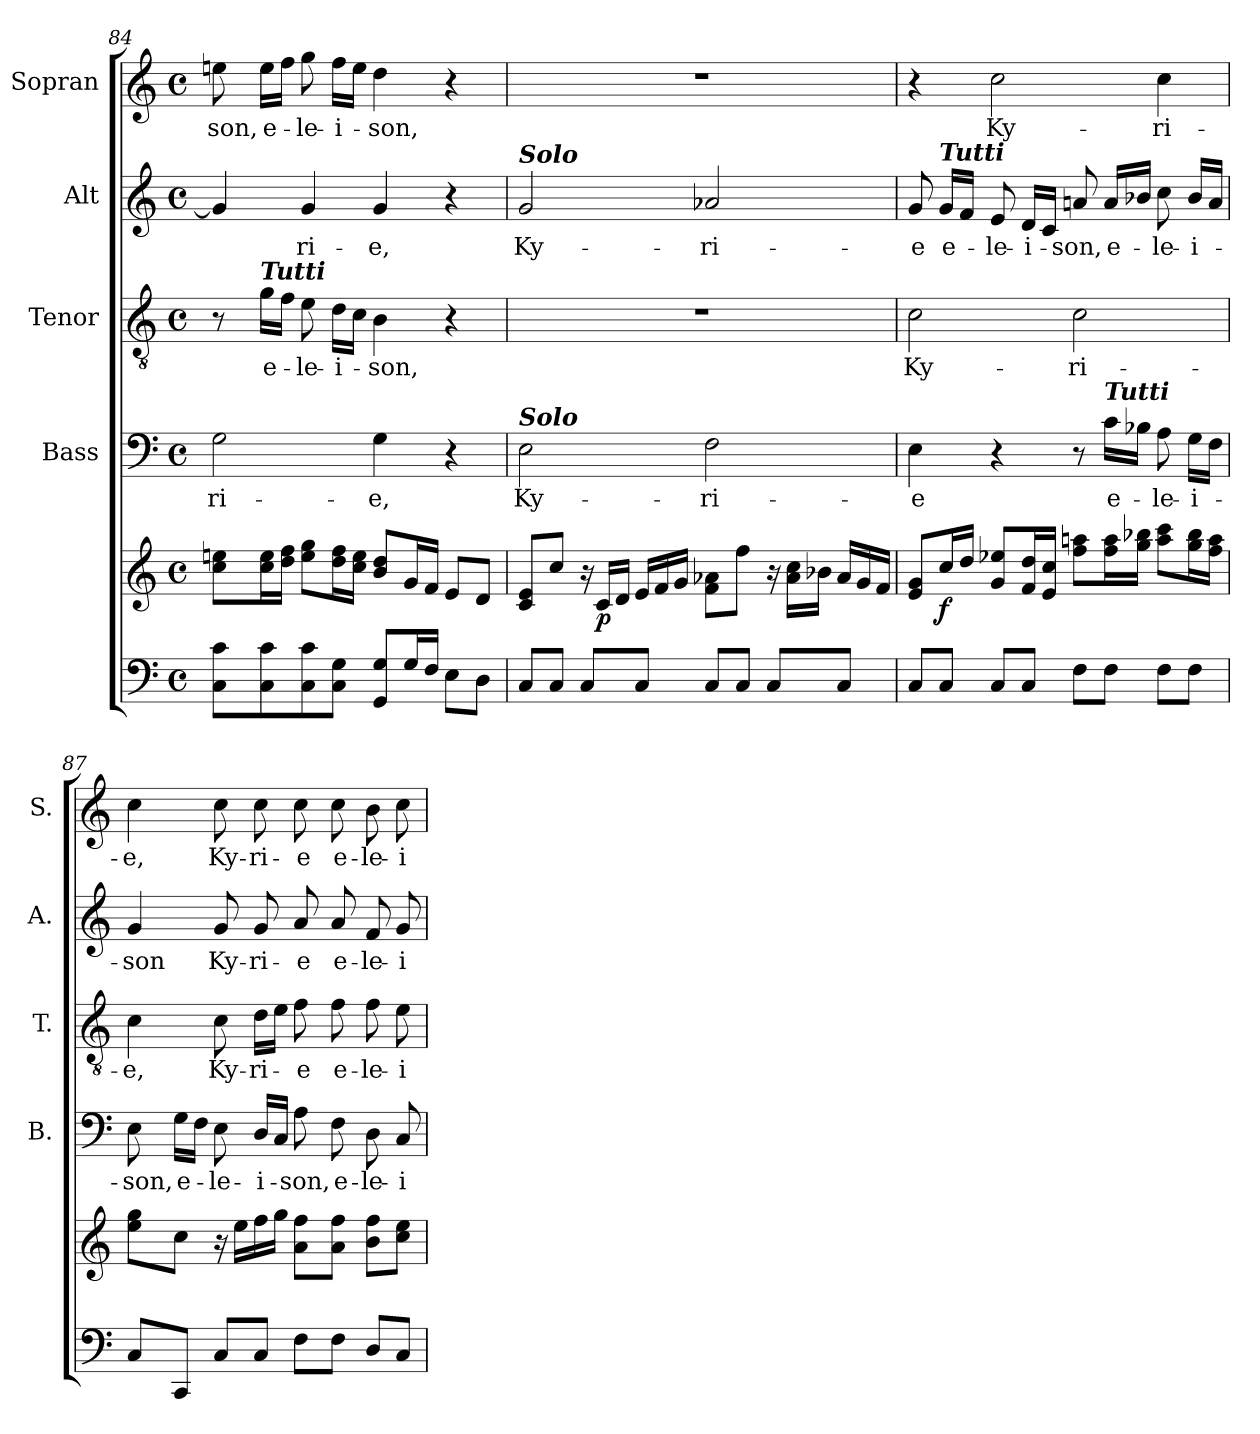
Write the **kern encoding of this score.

**kern	**kern	**dynam	**kern	**text	**kern	**text	**kern	**text	**kern	**text
*part5	*part5	*part5	*part4	*part4	*part3	*part3	*part2	*part2	*part1	*part1
*staff6	*staff5	*staff5/6	*staff4	*staff4	*staff3	*staff3	*staff2	*staff2	*staff1	*staff1
*	*	*	*I"Bass	*	*I"Tenor	*	*I"Alt	*	*I"Sopran	*
*	*	*	*I'B.	*	*I'T.	*	*I'A.	*	*I'S.	*
!!LO:LB:g=z
*clefF4	*clefG2	*	*clefF4	*	*clefGv2	*	*clefG2	*	*clefG2	*
*k[]	*k[]	*	*k[]	*	*k[]	*	*k[]	*	*k[]	*
*C:	*C:	*	*C:	*	*C:	*	*C:	*	*C:	*
*M4/4	*M4/4	*	*M4/4	*	*M4/4	*	*M4/4	*	*M4/4	*
*met(c)	*met(c)	*	*met(c)	*	*met(c)	*	*met(c)	*	*met(c)	*
=84	=84	=84	=84	=84	=84	=84	=84	=84	=84	=84
!	!	!	!	!LO:LY:b	!	!	!	!	!	!LO:LY:b
8C\ 8c\L	8cc\ 8een\L	.	2G\	-ri-	8r	.	4g/]	.	8een\	-son,
!	!	!	!	!	!LO:TX:a:Bi:t=Tutti	!	!	!	!	!
!	!	!	!	!	!	!LO:LY:b	!	!	!	!LO:LY:b
8C\ 8c\	16cc\ 16ee\L	.	.	.	16g\LL	e-	.	.	16ee\LL	e-
.	16dd\ 16ff\JJ	.	.	.	16f\JJ	.	.	.	16ff\JJ	.
!	!	!	!	!	!	!LO:LY:b	!	!LO:LY:b	!	!LO:LY:b
8C\ 8c\	8ee\ 8gg\L	.	.	.	8e\	-le-	4g/	-ri-	8gg\	-le-
!	!	!	!	!	!	!LO:LY:b	!	!	!	!LO:LY:b
8C\ 8G\J	16dd\ 16ff\L	.	.	.	16d\LL	-i-	.	.	16ff\LL	-i-
.	16cc\ 16ee\JJ	.	.	.	16c\JJ	.	.	.	16ee\JJ	.
!	!	!	!	!LO:LY:b	!	!LO:LY:b	!	!LO:LY:b	!	!LO:LY:b
8GG/ 8G/L	8b/ 8dd/L	.	4G\	-e,	4B\	-son,	4g/	-e,	4dd\	-son,
16G/L	16g/L	.	.	.	.	.	.	.	.	.
16F/JJ	16f/JJ	.	.	.	.	.	.	.	.	.
8E\L	8e/L	.	4r	.	4r	.	4r	.	4r	.
8D\J	8d/J	.	.	.	.	.	.	.	.	.
=85	=85	=85	=85	=85	=85	=85	=85	=85	=85	=85
!	!	!	!	!	!	!	!LO:TX:a:Bi:t=Solo	!	!	!
!	!	!	!LO:TX:a:Bi:t=Solo	!	!	!	!	!	!	!
!	!	!	!	!LO:LY:b	!	!	!	!LO:LY:b	!	!
8C/L	8c/ 8e/L	.	2E\	Ky-	1r	.	2g/	Ky-	1r	.
8C/J	8cc/J	.	.	.	.	.	.	.	.	.
*	*Xtuplet	*	*	*	*	*	*	*	*	*
8C/L	24r	.	.	.	.	.	.	.	.	.
!	!	!LO:DY:b	!	!	!	!	!	!	!	!
.	24c/LL	p	.	.	.	.	.	.	.	.
.	24d/JJ	.	.	.	.	.	.	.	.	.
8C/J	24e/LL	.	.	.	.	.	.	.	.	.
.	24f/	.	.	.	.	.	.	.	.	.
.	24g/JJ	.	.	.	.	.	.	.	.	.
!	!	!	!	!LO:LY:b	!	!	!	!LO:LY:b	!	!
8C/L	8f\ 8a-X\L	.	2F\	-ri-	.	.	2a-X/	-ri-	.	.
8C/J	8ff\J	.	.	.	.	.	.	.	.	.
8C/L	24r	.	.	.	.	.	.	.	.	.
.	24a-\ 24cc\LL	.	.	.	.	.	.	.	.	.
.	24b-X\JJ	.	.	.	.	.	.	.	.	.
8C/J	24a-/LL	.	.	.	.	.	.	.	.	.
.	24g/	.	.	.	.	.	.	.	.	.
.	24f/JJ	.	.	.	.	.	.	.	.	.
=86	=86	=86	=86	=86	=86	=86	=86	=86	=86	=86
!	!	!	!	!LO:LY:b	!	!LO:LY:b	!	!LO:LY:b	!	!
8C/L	8e/ 8g/L	.	4E\	-e	2c\	Ky-	8g/	-e	4r	.
!	!	!	!	!	!	!	!LO:TX:a:Bi:t=Tutti	!	!	!
!	!	!LO:DY:b	!	!	!	!	!	!LO:LY:b	!	!
8C/J	16cc/L	f	.	.	.	.	16g/LL	e-	.	.
.	16dd/JJ	.	.	.	.	.	16f/JJ	.	.	.
!	!	!	!	!	!	!	!	!LO:LY:b	!	!LO:LY:b
8C/L	8g/ 8ee-X/L	.	4r	.	.	.	8e/	-le-	2cc\	Ky-
!	!	!	!	!	!	!	!	!LO:LY:b	!	!
8C/J	16f/ 16dd/L	.	.	.	.	.	16d/LL	-i-	.	.
.	16e/ 16cc/JJ	.	.	.	.	.	16c/JJ	.	.	.
!	!	!	!	!	!	!LO:LY:b	!	!LO:LY:b	!	!
8F\L	8ff\ 8aan\L	.	8r	.	2c\	-ri-	8an/	-son,	.	.
!	!	!	!LO:TX:a:Bi:t=Tutti	!	!	!	!	!	!	!
!	!	!	!	!LO:LY:b	!	!	!	!LO:LY:b	!	!
8F\J	16ff\ 16aa\L	.	16c\LL	e-	.	.	16a/LL	e-	.	.
.	16gg\ 16bb-X\JJ	.	16B-X\JJ	.	.	.	16b-X/JJ	.	.	.
!	!	!	!	!LO:LY:b	!	!	!	!LO:LY:b	!	!LO:LY:b
8F\L	8aa\ 8ccc\L	.	8A\	-le-	.	.	8cc\	-le-	4cc\	-ri-
!	!	!	!	!LO:LY:b	!	!	!	!LO:LY:b	!	!
8F\J	16gg\ 16bb-\L	.	16G\LL	-i-	.	.	16b-/LL	-i-	.	.
.	16ff\ 16aa\JJ	.	16F\JJ	.	.	.	16a/JJ	.	.	.
!!LO:PB:g=z
=87	=87	=87	=87	=87	=87	=87	=87	=87	=87	=87
!	!	!	!	!LO:LY:b	!	!LO:LY:b	!	!LO:LY:b	!	!LO:LY:b
8C/L	8ee\ 8gg\L	.	8E\	-son,	4c\	-e,	4g/	-son	4cc\	-e,
!	!	!	!	!LO:LY:b	!	!	!	!	!	!
8CC/J	8cc\J	.	16G\LL	e-	.	.	.	.	.	.
.	.	.	16F\JJ	.	.	.	.	.	.	.
!	!	!	!	!LO:LY:b	!	!LO:LY:b	!	!LO:LY:b	!	!LO:LY:b
8C/L	16r	.	8E\	-le-	8c\	Ky-	8g/	Ky-	8cc\	Ky-
.	16ee\LL	.	.	.	.	.	.	.	.	.
!	!	!	!	!LO:LY:b	!	!LO:LY:b	!	!LO:LY:b	!	!LO:LY:b
8C/J	16ff\	.	16D/LL	-i-	16d\LL	-ri-	8g/	-ri-	8cc\	-ri-
.	16gg\JJ	.	16C/JJ	.	16e\JJ	.	.	.	.	.
!	!	!	!	!LO:LY:b	!	!LO:LY:b	!	!LO:LY:b	!	!LO:LY:b
8F\L	8a\ 8ff\L	.	8A\	-son,	8f\	-e	8a/	-e	8cc\	-e
!	!	!	!	!LO:LY:b	!	!LO:LY:b	!	!LO:LY:b	!	!LO:LY:b
8F\J	8a\ 8ff\J	.	8F\	e-	8f\	e-	8a/	e-	8cc\	e-
!	!	!	!	!LO:LY:b	!	!LO:LY:b	!	!LO:LY:b	!	!LO:LY:b
8D/L	8b\ 8ff\L	.	8D\	-le-	8f\	-le-	8f/	-le-	8b\	-le-
!	!	!	!	!LO:LY:b	!	!LO:LY:b	!	!LO:LY:b	!	!LO:LY:b
8C/J	8cc\ 8ee\J	.	8C/	-i-	8e\	-i-	8g/	-i-	8cc\	-i-
=	=	=	=	=	=	=	=	=	=	=
*-	*-	*-	*-	*-	*-	*-	*-	*-	*-	*-
